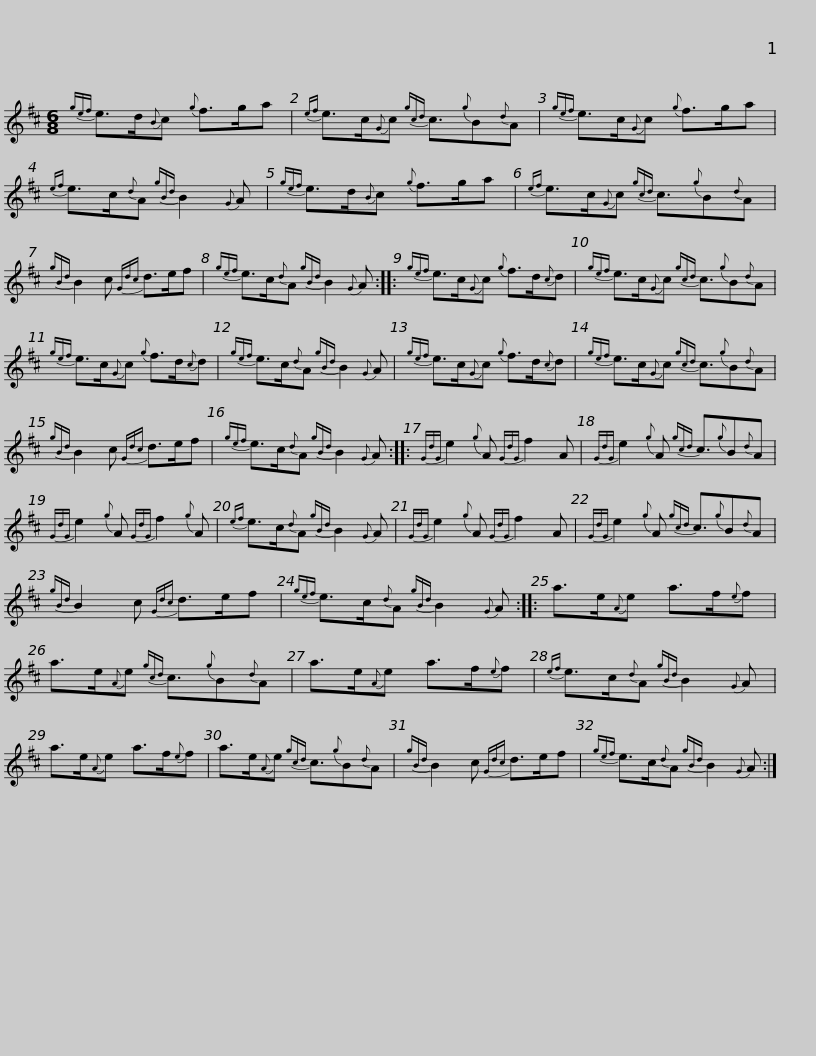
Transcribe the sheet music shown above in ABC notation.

X:1
L:1/8
M:6/8
I:linebreak $
K:D
V:1 treble
V:1
{gef} e>d{B}c{g} f>ga |{ef} e>c{G}c{gcd} c3/2{g}B{d}A |{gef} e>c{G}c{g} f>ga |${ef} e>c{d}A{gBd} B2{G} A |{gef} e>d{B}c{g} f>ga | %5
{ef} e>c{G}c{gcd} c3/2{g}B{d}A |{gBd} B2 c{Gdc} d>ef |${gef} e>c{d}A{gBd} B2{G} A ::{gef} e>c{G}c{g} f>d{c}d |{gef} e>c{G}c{gcd} c3/2{g}B{d}A |$ %10
{gef} e>c{G}c{g} f>d{c}d |{gef} e>c{d}A{gBd} B2{G} A |{gef} e>c{G}c{g} f>d{c}d |${gef} e>c{G}c{gcd} c3/2{g}B{d}A |{gBd} B2 c{Gdc} d>ef | %15
{gef} e>c{d}A{gBd} B2{G} A ::{GdG} e2{g} A{GdG} f2 A |${GdG} e2{g} A{gcd} c3/2{g}B{d}A |{GdG} e2{g} A{GdG} f2{g} A |{ef} e>c{d}A{gBd} B2{G} A | %20
{GdG} e2{g} A{GdG} f2 A |${GdG} e2{g} A{gcd} c3/2{g}B{d}A |{gBd} B2 c{Gdc} d>ef |{gef} e>c{d}A{gBd} B2{G} A :: a>e{A}e a>f{e}f |$ %25
 a>e{A}e{gcd} c3/2{g}B{d}A | a>e{A}e a>f{e}f |{ef} e>c{d}A{gBd} B2{G} A | a>e{A}e a>f{e}f |$ a>e{A}e{gcd} c3/2{g}B{d}A | %30
{gBd} B2 c{Gdc} d>ef |{gef} e>c{d}A{gBd} B2{G} A :| %32
